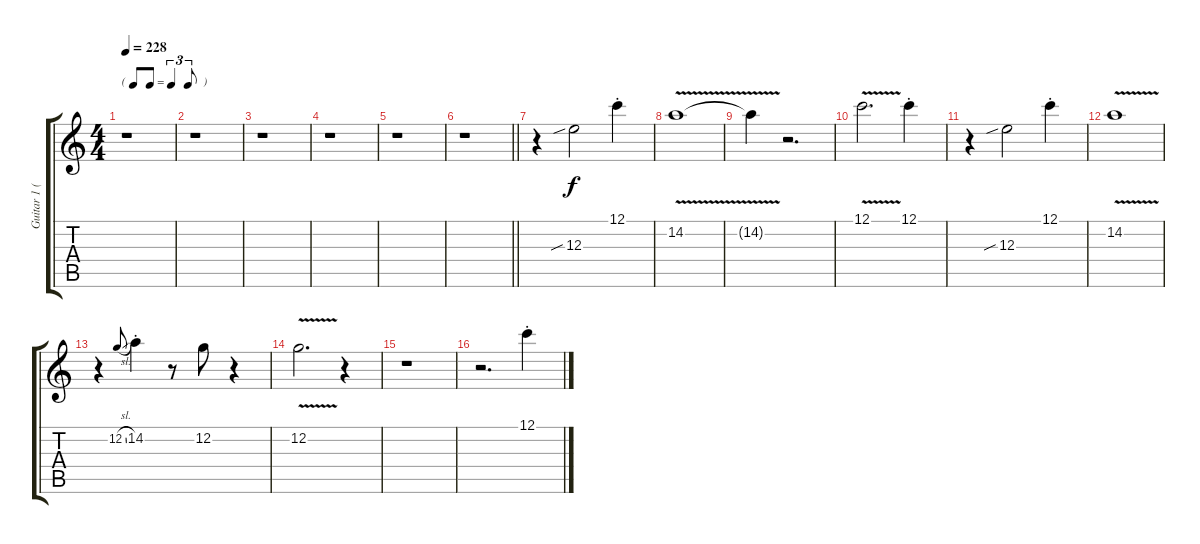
\track ("Guitar 1 (Dobro)" "Guitar 1 (") {instrument acousticguitarsteel}
\staff {score tabs}
\tuning (C4 G3 E3 C3 G2 C2) {hide}
\ts (4 4)
\tf triplet8th
\tempo 228
\clef g2
\ks c
r.1{dy f} |
r.1 |
r.1 |
r.1 |
r.1 |
\barLineRight lightlight
r.1 |
r.4 12.3{sib}.2 12.1{st}.4 |
14.2{v}.1 |
14.2{t}.4 r.2{d} |
12.1{v}.2{d} 12.1{st}.4 |
r.4 12.3{sib}.2 12.1{st}.4 |
14.2{v}.1 |
r.4 12.2{sl}.8{gr onbeat} 14.2{st}.4 r.8 12.2.8 r.4 |
12.2{v}.2{d} r.4 |
r.1 |
r.2{d} 12.1{st}.4
